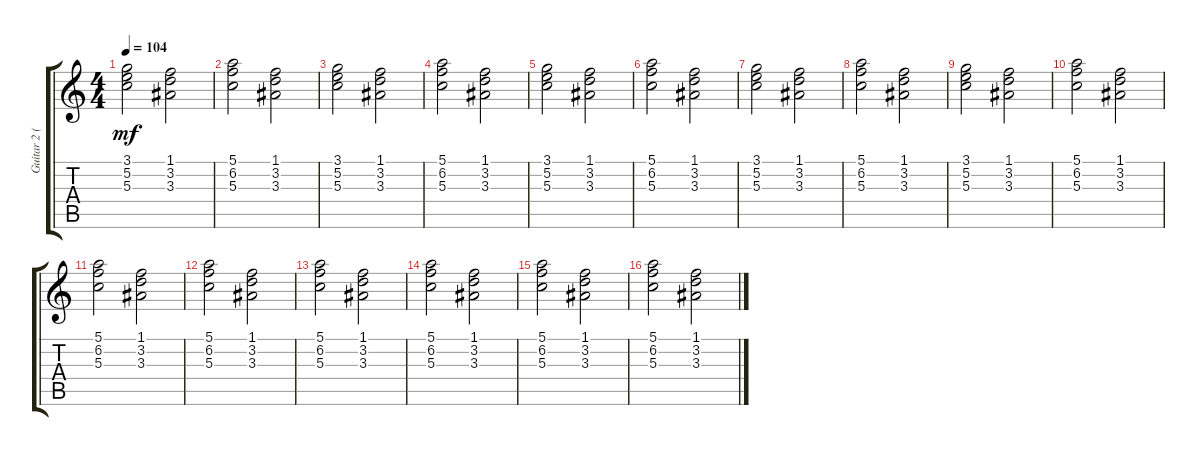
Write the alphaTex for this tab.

\track ("Guitar 2 (Rythm)" "Guitar 2 (") {instrument overdrivenguitar}
\staff {score tabs}
\tuning (E4 B3 G3 D3 A2 E2) {hide}
\ts (4 4)
\tempo 104
\clef g2
\ks c
(3.1 5.2 5.3).2{dy mf} (1.1 3.2 3.3).2 |
(5.1 6.2 5.3).2 (1.1 3.2 3.3).2 |
(3.1 5.2 5.3).2 (1.1 3.2 3.3).2 |
(5.1 6.2 5.3).2 (1.1 3.2 3.3).2 |
(3.1 5.2 5.3).2 (1.1 3.2 3.3).2 |
(5.1 6.2 5.3).2 (1.1 3.2 3.3).2 |
(3.1 5.2 5.3).2 (1.1 3.2 3.3).2 |
(5.1 6.2 5.3).2 (1.1 3.2 3.3).2 |
(3.1 5.2 5.3).2 (1.1 3.2 3.3).2 |
(5.1 6.2 5.3).2{volume 10} (1.1 3.2 3.3).2{volume 10} |
(5.1 6.2 5.3).2{volume 10} (1.1 3.2 3.3).2{volume 9} |
(5.1 6.2 5.3).2{volume 9} (1.1 3.2 3.3).2{volume 8} |
(5.1 6.2 5.3).2{volume 8} (1.1 3.2 3.3).2{volume 8} |
(5.1 6.2 5.3).2{volume 7} (1.1 3.2 3.3).2{volume 7} |
(5.1 6.2 5.3).2{volume 6} (1.1 3.2 3.3).2{volume 6} |
(5.1 6.2 5.3).2{volume 6} (1.1 3.2 3.3).2{volume 5}
